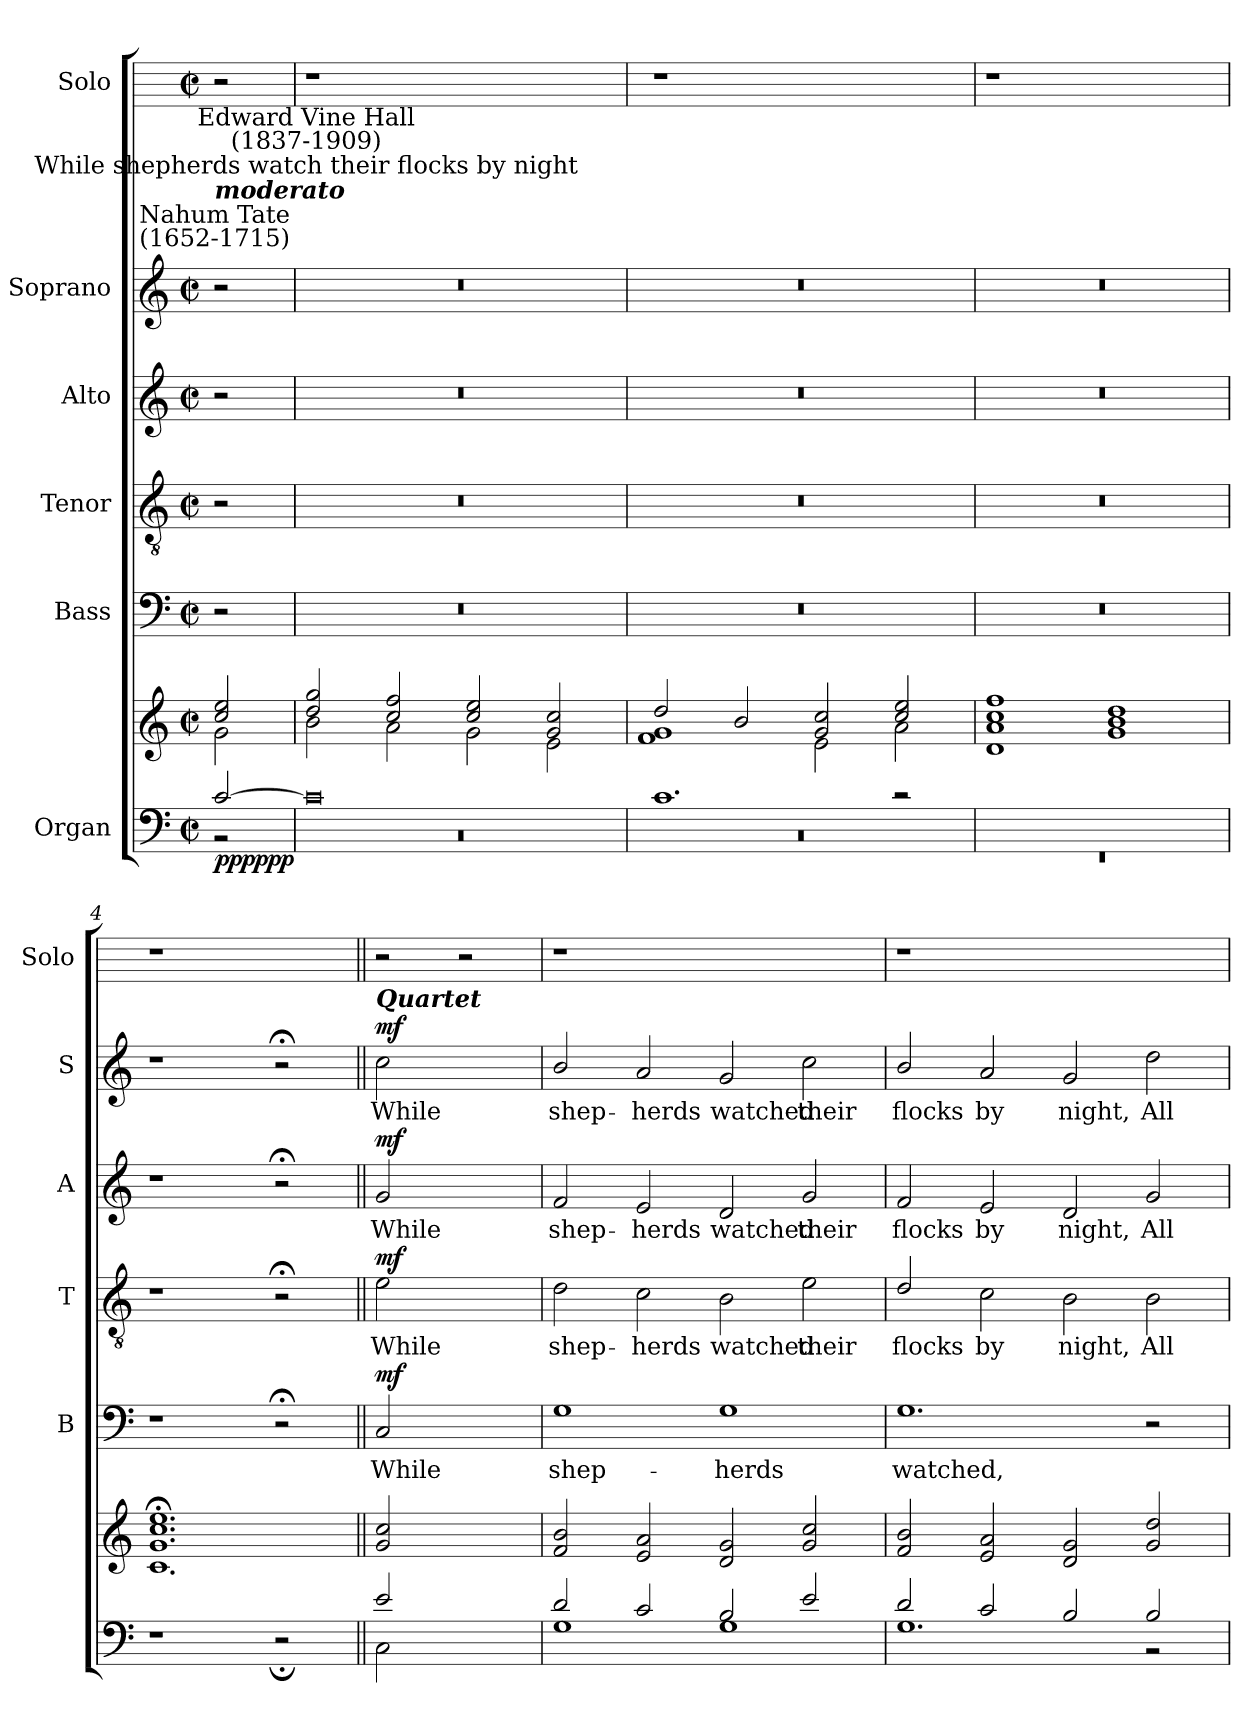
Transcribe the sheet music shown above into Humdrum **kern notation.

**kern	**kern	**dynam	**kern	**text	**dynam	**kern	**text	**dynam	**kern	**text	**dynam	**kern	**text	**dynam	**kern
*part6	*part6	*part6	*part5	*part5	*part5	*part4	*part4	*part4	*part3	*part3	*part3	*part2	*part2	*part2	*part1
*staff7	*staff6	*staff6/7	*staff5	*staff5	*staff5	*staff4	*staff4	*staff4	*staff3	*staff3	*staff3	*staff2	*staff2	*staff2	*staff1
*I"Organ	*	*	*I"Bass	*	*	*I"Tenor	*	*	*I"Alto	*	*	*I"Soprano	*	*	*I"Solo
*	*	*	*I'B	*	*	*I'T	*	*	*I'A	*	*	*I'S	*	*	*I'Solo
*clefF4	*clefG2	*	*clefF4	*	*	*clefGv2	*	*	*clefG2	*	*	*clefG2	*	*	*
*k[]	*k[]	*	*k[]	*	*	*k[]	*	*	*k[]	*	*	*k[]	*	*	*
*C:	*C:	*	*C:	*	*	*C:	*	*	*C:	*	*	*C:	*	*	*
*M4/2	*M4/2	*	*M4/2	*	*	*M4/2	*	*	*M4/2	*	*	*M4/2	*	*	*M2/2
*met(c|)	*met(c|)	*	*met(c|)	*	*	*met(c|)	*	*	*met(c|)	*	*	*met(c|)	*	*	*met(c|)
*MM200	*MM200	*	*MM200	*	*	*MM200	*	*	*MM200	*	*	*MM200	*	*	*MM200
=	=	=	=	=	=	=	=	=	=	=	=	=	=	=	=
*^	*^	*	*	*	*	*	*	*	*	*	*	*	*	*	*
!	!	!	!	!	!	!	!	!	!	!	!	!	!	!LO:TX:a:cj:t=Nahum Tate\n(1652-1715)	!	!	!
!	!	!	!	!	!	!	!	!	!	!	!	!	!	!LO:TX:a:Bi:t=moderato	!	!	!
!	!	!	!	!LO:DY:b=2	!	!	!	!	!	!	!	!	!	!	!	!	!
!	!	!	!	!LO:DY:n=1:b	!	!	!	!	!	!	!	!	!	!	!	!	!
!	!	!	!	!LO:DY:n=2:b	!	!	!	!	!	!	!	!	!	!	!	!	!
[2c/	2r	2cc/ 2ee/	2g\	pp pp pp	2r	.	.	2r	.	.	2r	.	.	2r	.	.	2r
=1	=1	=1	=1	=1	=1	=1	=1	=1	=1	=1	=1	=1	=1	=1	=1	=1	=1
!	!	!	!	!	!	!	!	!	!	!	!	!	!	!LO:TX:a:cj:t=While shepherds watch their flocks by night	!	!	!
!	!	!	!	!	!	!	!	!	!	!	!	!	!	!LO:TX:a:cj:t=Edward Vine Hall\n(1837-1909)	!	!	!
0c/]	0r	2dd/ 2gg/	2b\	.	0r	.	.	0r	.	.	0r	.	.	0r	.	.	1r
.	.	2cc/ 2ff/	2a\	.	.	.	.	.	.	.	.	.	.	.	.	.	.
.	.	2cc/ 2ee/	2g\	.	.	.	.	.	.	.	.	.	.	.	.	.	1ryy
.	.	2g/ 2cc/	2e\	.	.	.	.	.	.	.	.	.	.	.	.	.	.
=2	=2	=2	=2	=2	=2	=2	=2	=2	=2	=2	=2	=2	=2	=2	=2	=2	=2
1.c/	0r	2dd/	1f\ 1g\	.	0r	.	.	0r	.	.	0r	.	.	0r	.	.	1r
.	.	2b/	.	.	.	.	.	.	.	.	.	.	.	.	.	.	.
.	.	2g/ 2cc/	2e\	.	.	.	.	.	.	.	.	.	.	.	.	.	1ryy
2r	.	2cc/ 2ee/	2a\	.	.	.	.	.	.	.	.	.	.	.	.	.	.
=3	=3	=3	=3	=3	=3	=3	=3	=3	=3	=3	=3	=3	=3	=3	=3	=3	=3
0ryy	0r	1a/ 1cc/ 1ff/	1d\	.	0r	.	.	0r	.	.	0r	.	.	0r	.	.	1r
.	.	1b/ 1dd/	1g\	.	.	.	.	.	.	.	.	.	.	.	.	.	1ryy
=4	=4	=4	=4	=4	=4	=4	=4	=4	=4	=4	=4	=4	=4	=4	=4	=4	=4
1.ryy	1r	1.g/;< 1.cc/;< 1.ee/;<	1.c\	.	1r	.	.	1r	.	.	1r	.	.	1r	.	.	1r
.	2r;	.	.	.	2r;<	.	.	2r;<	.	.	2r;<	.	.	2r;<	.	.	2ryy
=5||	=5||	=5||	=5||	=5||	=5||	=5||	=5||	=5||	=5||	=5||	=5||	=5||	=5||	=5||	=5||	=5||	=5||
!	!	!	!	!	!	!	!	!	!	!	!	!	!	!LO:TX:a:Bi:t=Quartet	!	!	!
!	!	!	!	!LO:DY:b=2	!	!LO:LY:b	!	!	!LO:LY:b	!	!	!LO:LY:b	!	!	!LO:LY:b	!	!
!	!	!	!	!LO:DY:n=1:b=2	!	!	!	!	!	!	!	!	!	!	!	!	!
!	!	!	!	!LO:DY:n=2:b	!	!	!LO:DY:b	!	!	!LO:DY:b	!	!	!LO:DY:b	!	!	!LO:DY:b	!
2e/	2C\	2g/ 2cc/	2ryy	mf mf mf	2C	While	mf	2e	While	mf	2g	While	mf	2cc	While	mf	2r
2ryy	2ryy	2ryy	2ryy	.	2ryy	.	.	2ryy	.	.	2ryy	.	.	2ryy	.	.	2r
=6	=6	=6	=6	=6	=6	=6	=6	=6	=6	=6	=6	=6	=6	=6	=6	=6	=6
!	!	!	!	!	!	!LO:LY:b	!	!	!LO:LY:b	!	!	!LO:LY:b	!	!	!LO:LY:b	!	!
2d/	1G\	2f/ 2b/	0ryy	.	1G	shep-	.	2d\	shep-	.	2f/	shep-	.	2b/	shep-	.	1r
!	!	!	!	!	!	!	!	!	!LO:LY:b	!	!	!LO:LY:b	!	!	!LO:LY:b	!	!
2c/	.	2e/ 2a/	.	.	.	.	.	2c	-herds	.	2e	-herds	.	2a	-herds	.	.
!	!	!	!	!	!	!LO:LY:b	!	!	!LO:LY:b	!	!	!LO:LY:b	!	!	!LO:LY:b	!	!
2B/	1G\	2d/ 2g/	.	.	1G	-herds	.	2B	watched	.	2d	watched	.	2g	watched	.	1ryy
!	!	!	!	!	!	!	!	!	!LO:LY:b	!	!	!LO:LY:b	!	!	!LO:LY:b	!	!
2e/	.	2g/ 2cc/	.	.	.	.	.	2e	their	.	2g	their	.	2cc	their	.	.
=7	=7	=7	=7	=7	=7	=7	=7	=7	=7	=7	=7	=7	=7	=7	=7	=7	=7
!	!	!	!	!	!	!LO:LY:b	!	!	!LO:LY:b	!	!	!LO:LY:b	!	!	!LO:LY:b	!	!
2d/	1.G\	2f/ 2b/	0ryy	.	1.G	watched,	.	2d/	flocks	.	2f/	flocks	.	2b/	flocks	.	1r
!	!	!	!	!	!	!	!	!	!LO:LY:b	!	!	!LO:LY:b	!	!	!LO:LY:b	!	!
2c/	.	2e/ 2a/	.	.	.	.	.	2c	by	.	2e	by	.	2a	by	.	.
!	!	!	!	!	!	!	!	!	!LO:LY:b	!	!	!LO:LY:b	!	!	!LO:LY:b	!	!
2B/	.	2d/ 2g/	.	.	.	.	.	2B	night,	.	2d	night,	.	2g	night,	.	1ryy
!	!	!	!	!	!	!	!	!	!LO:LY:b	!	!	!LO:LY:b	!	!	!LO:LY:b	!	!
2B/	2r	2g/ 2dd/	.	.	2r	.	.	2B	All	.	2g	All	.	2dd	All	.	.
*v	*v	*	*	*	*	*	*	*	*	*	*	*	*	*	*	*	*
*	*v	*v	*	*	*	*	*	*	*	*	*	*	*	*	*	*
=	=	=	=	=	=	=	=	=	=	=	=	=	=	=	=
*-	*-	*-	*-	*-	*-	*-	*-	*-	*-	*-	*-	*-	*-	*-	*-
